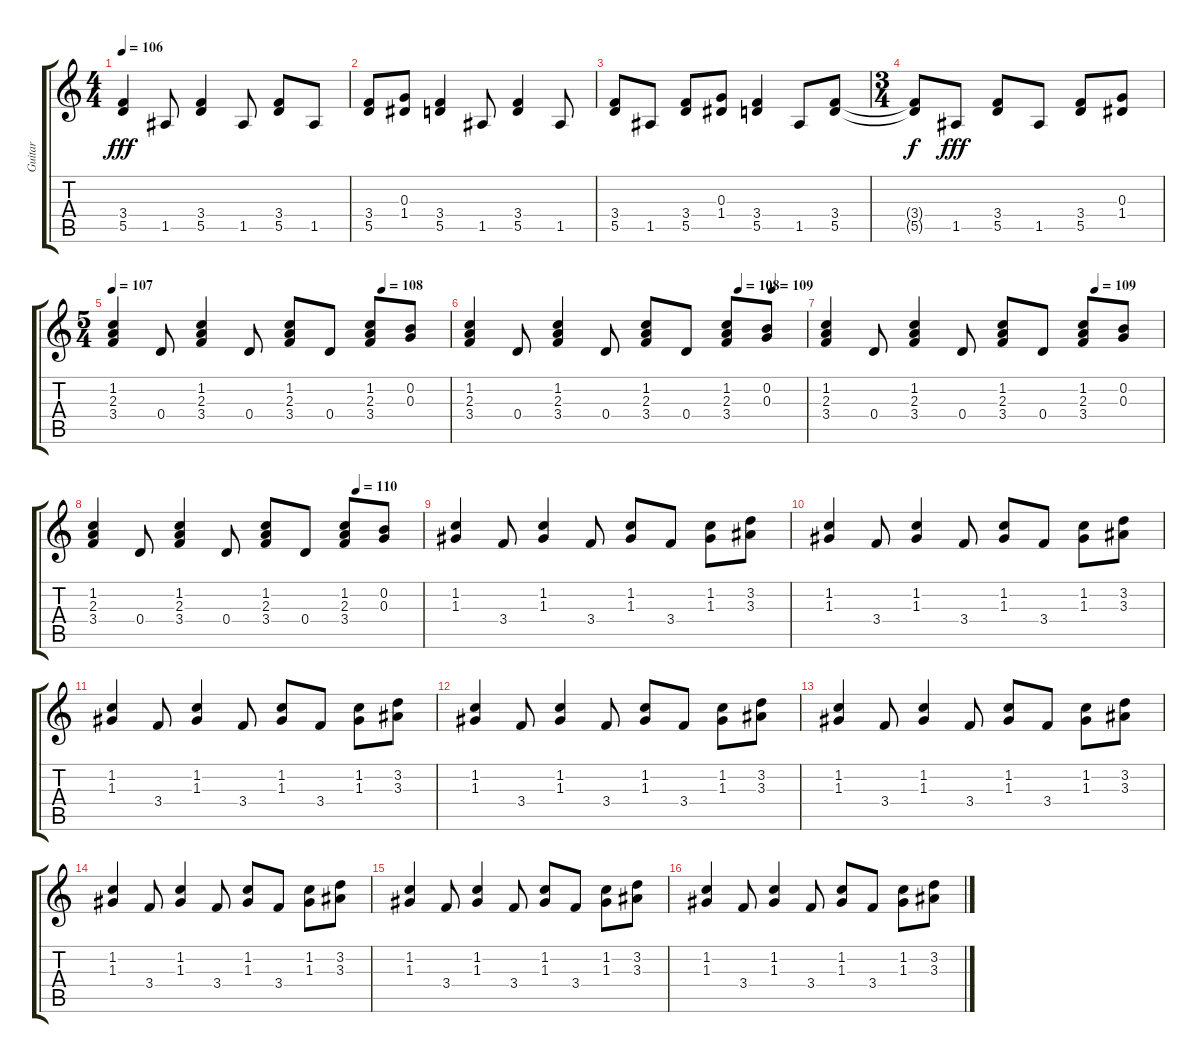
\track ("Guitar" "Guitar") {instrument electricguitarmuted}
\staff {score tabs}
\tuning (E4 B3 G3 D3 A2 E2) {hide}
\ts (4 4)
\tempo 106
\clef g2
\ks c
(3.4 5.5).4{dy fff} 1.5.8 (3.4 5.5).4 1.5.8 (3.4 5.5).8 1.5.8 |
(3.4 5.5).8 (0.3 1.4).8 (3.4 5.5).4 1.5.8 (3.4 5.5).4 1.5.8 |
(3.4 5.5).8 1.5.8 (3.4 5.5).8 (0.3 1.4).8 (3.4 5.5).4 1.5.8 (3.4 5.5).8 |
\ts (3 4)
(3.4{t} 5.5{t}).8{dy f} 1.5.8{dy fff} (3.4 5.5).8 1.5.8 (3.4 5.5).8{volume 3} (0.3 1.4).8{volume 3} |
\ts (5 4)
\tempo 107
\tempo (108 0.8)
(1.2 2.3 3.4).4{volume 3} 0.4.8{volume 3} (1.2 2.3 3.4).4{volume 3} 0.4.8{volume 4} (1.2 2.3 3.4).8{volume 4} 0.4.8{volume 4} (1.2 2.3 3.4).8{volume 4} (0.2 0.3).8{volume 4} |
\tempo (108 0.8)
\tempo (109 0.9)
(1.2 2.3 3.4).4{volume 4} 0.4.8{volume 4} (1.2 2.3 3.4).4{volume 5} 0.4.8{volume 5} (1.2 2.3 3.4).8{volume 5} 0.4.8{volume 5} (1.2 2.3 3.4).8{volume 5} (0.2 0.3).8{volume 6} |
\tempo (109 0.8)
(1.2 2.3 3.4).4{volume 6} 0.4.8{volume 6} (1.2 2.3 3.4).4{volume 6} 0.4.8{volume 6} (1.2 2.3 3.4).8{volume 6} 0.4.8{volume 7} (1.2 2.3 3.4).8{volume 7} (0.2 0.3).8{volume 7} |
\tempo (110 0.8)
(1.2 2.3 3.4).4{volume 7} 0.4.8{volume 7} (1.2 2.3 3.4).4{volume 8} 0.4.8{volume 8} (1.2 2.3 3.4).8{volume 8} 0.4.8{volume 8} (1.2 2.3 3.4).8{volume 8} (0.2 0.3).8{volume 8} |
(1.2 1.3).4{volume 8} 3.4.8{volume 9} (1.2 1.3).4{volume 9} 3.4.8{volume 9} (1.2 1.3).8{volume 9} 3.4.8{volume 10} (1.2 1.3).8{volume 10} (3.2 3.3).8{volume 10} |
(1.2 1.3).4{volume 10} 3.4.8{volume 10} (1.2 1.3).4{volume 10} 3.4.8{volume 11} (1.2 1.3).8{volume 11} 3.4.8{volume 11} (1.2 1.3).8{volume 11} (3.2 3.3).8{volume 11} |
(1.2 1.3).4{volume 11} 3.4.8{volume 12} (1.2 1.3).4{volume 12} 3.4.8{volume 12} (1.2 1.3).8{volume 12} 3.4.8{volume 12} (1.2 1.3).8{volume 12} (3.2 3.3).8{volume 13} |
(1.2 1.3).4{volume 13} 3.4.8{volume 13} (1.2 1.3).4{volume 13} 3.4.8{volume 14} (1.2 1.3).8{volume 14} 3.4.8{volume 14} (1.2 1.3).8{volume 14} (3.2 3.3).8{volume 11} |
(1.2 1.3).4 3.4.8{volume 9} (1.2 1.3).4 3.4.8{volume 9} (1.2 1.3).8{volume 9} 3.4.8 (1.2 1.3).8{volume 9} (3.2 3.3).8 |
(1.2 1.3).4{volume 9} 3.4.8{volume 10} (1.2 1.3).4 3.4.8{volume 10} (1.2 1.3).8{volume 10} 3.4.8 (1.2 1.3).8{volume 10} (3.2 3.3).8{volume 10} |
(1.2 1.3).4 3.4.8{volume 10} (1.2 1.3).4{volume 10} 3.4.8{volume 10} (1.2 1.3).8 3.4.8{volume 10} (1.2 1.3).8 (3.2 3.3).8{volume 11} |
(1.2 1.3).4 3.4.8{volume 11} (1.2 1.3).4{volume 11} 3.4.8{volume 11} (1.2 1.3).8 3.4.8{volume 11} (1.2 1.3).8 (3.2 3.3).8{volume 11}
